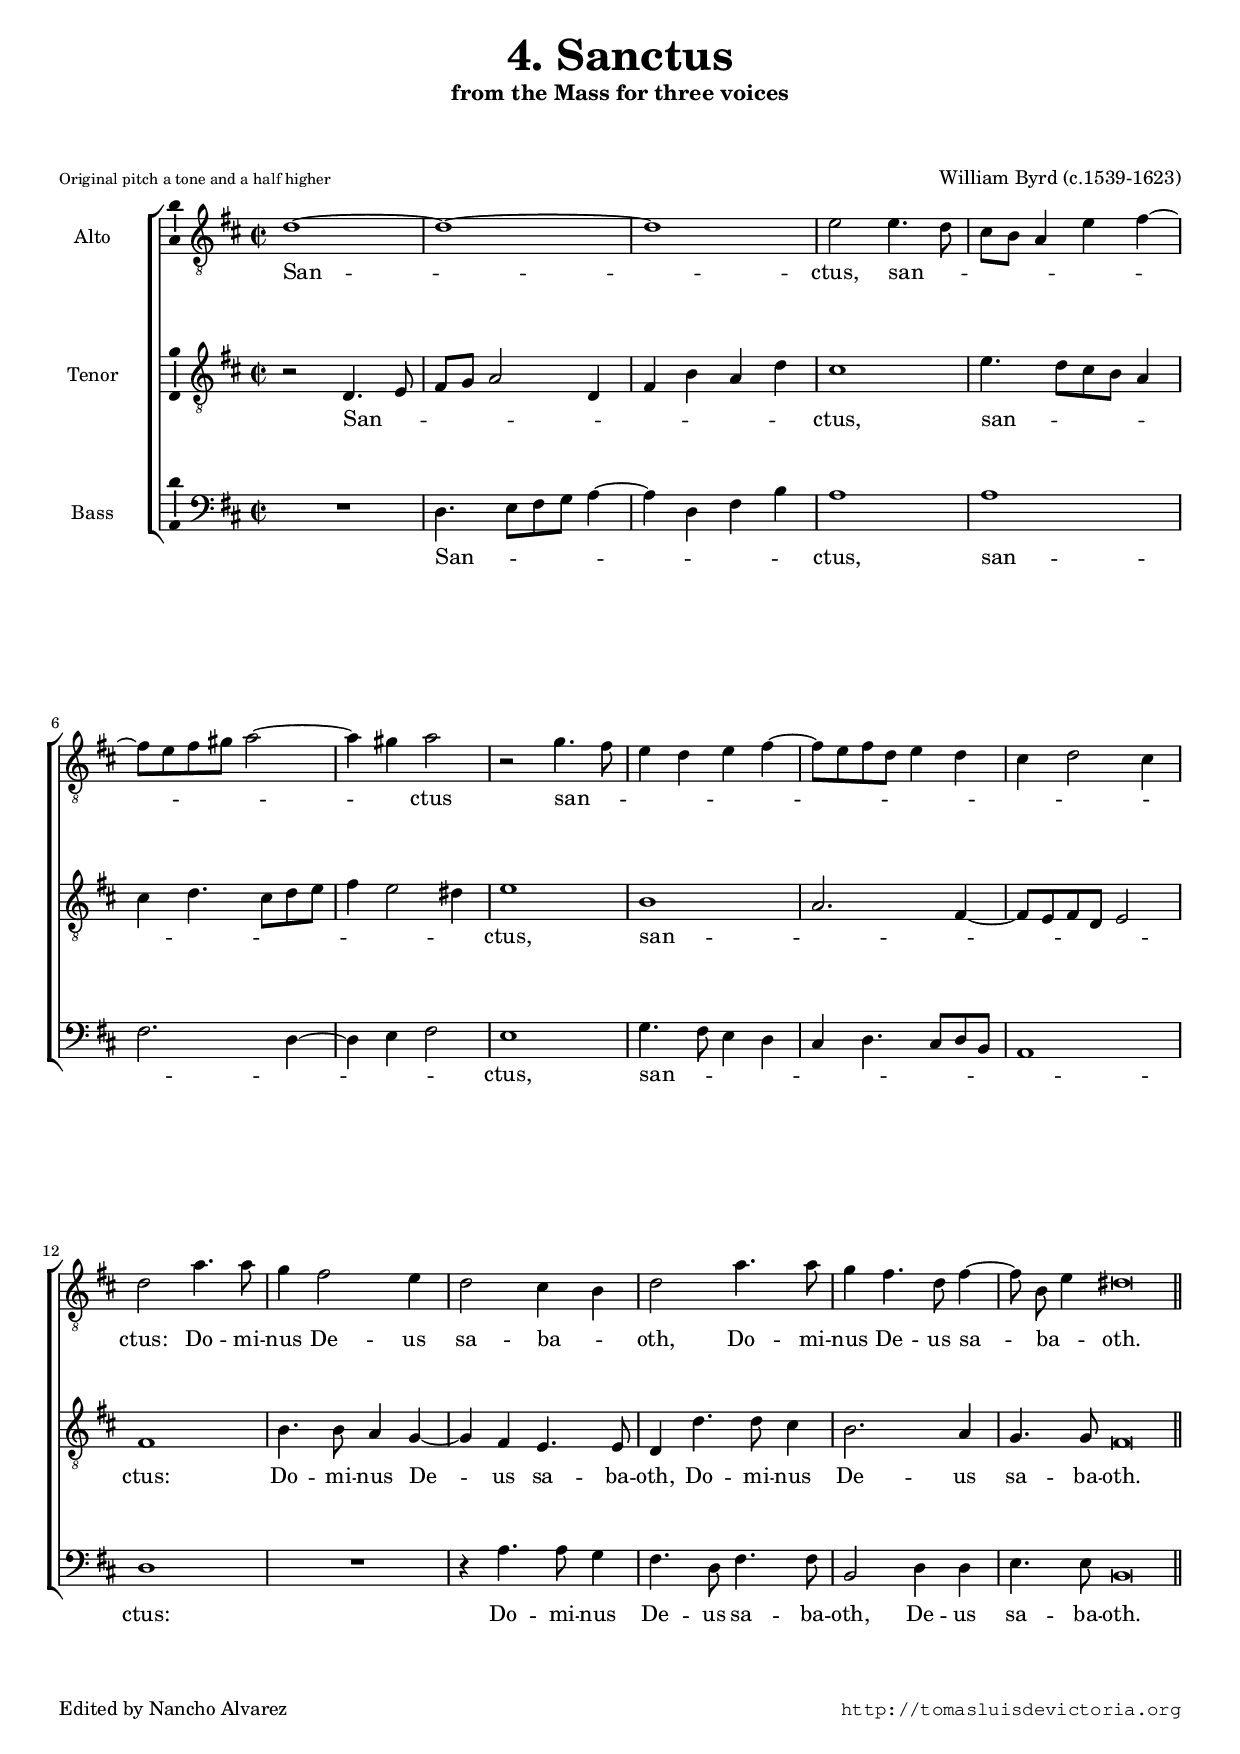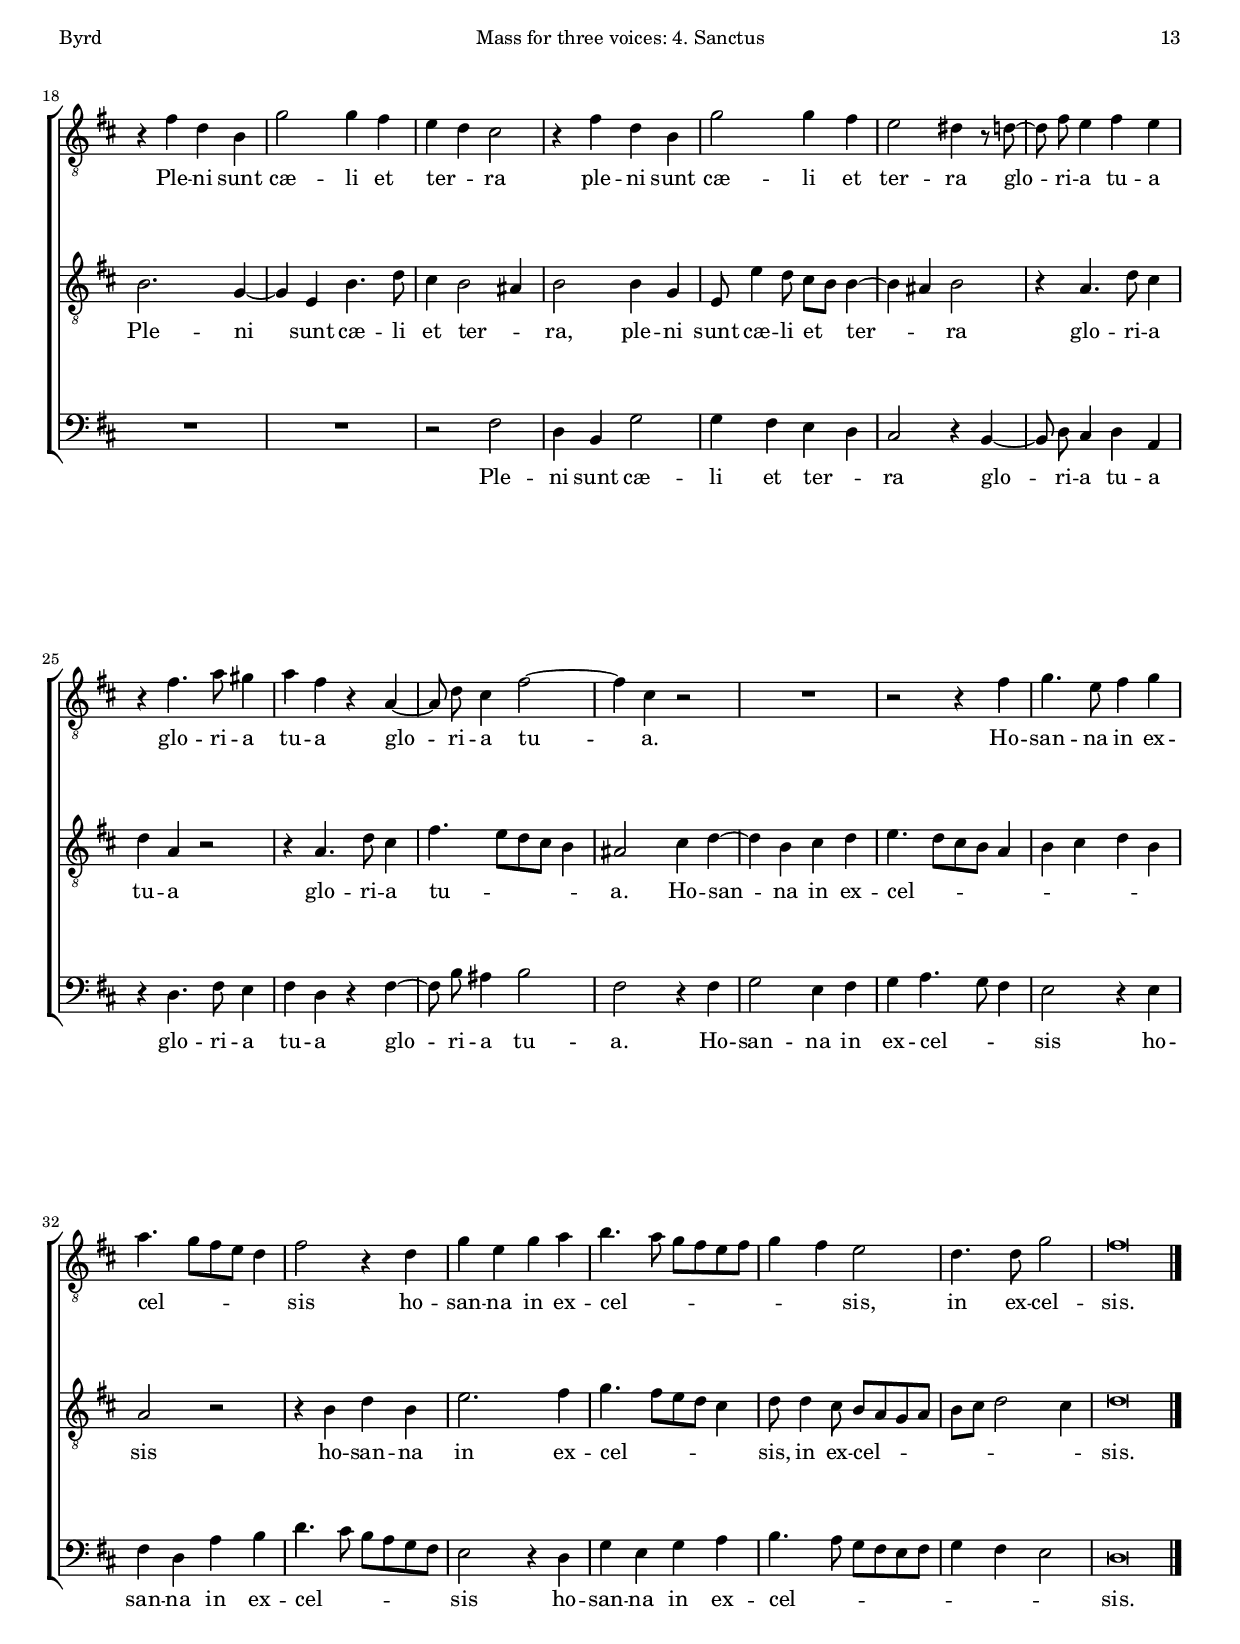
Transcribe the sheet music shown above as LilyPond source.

\version "2.18.0"

#(set-default-paper-size "a4")
#(set-global-staff-size 16.8)
#(ly:set-option 'point-and-click #f)
%mobile -s16.0 -i1.5

italicas=\override LyricText.font-shape = #'italic
rectas=\override LyricText.font-shape = #'upright
ss=\once \set suggestAccidentals = ##t
mtempo={\tempo 4 = 100}
mtempob={\tempo 4 = 50}


htitle="Mass for three voices: 4. Sanctus"
hcomposer="Byrd"

\header {
	title=\markup{\fontsize #3 "4. Sanctus"}
	subtitle="from the Mass for three voices"
	subsubtitle=\markup{\null \vspace #2 }
	composer="William Byrd (c.1539-1623)"
        pdfauthor=\composer
	%opus="(-)"
	poet=\markup{\fontsize #-2 "Original pitch a tone and a half higher"}
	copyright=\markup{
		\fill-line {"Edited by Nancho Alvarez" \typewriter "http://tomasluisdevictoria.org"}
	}
%	tagline=""
}


global={\key ees \major \time 2/2 \skip 1*17 \bar "||" \break
				\skip 1*21 \bar "|." }


altus={
	ees'1 ~ |
	ees' ~ |
	ees' |
	f'2 f'4. ees'8 |
%5
	d' c' bes4 f' g' ~ |
	g'8 f' g' a' bes'2 ~ |
	bes'4 a' bes'2 |
	r \ss aes'4. g'8 |
	f'4 ees' f' g' ~ |
%10
	g'8 f' g' ees' f'4 ees' |
	d' ees'2 d'4 |
	ees'2 bes'4. bes'8 |
	aes'4 g'2 f'4 |
	ees'2 d'4 c' |
%15
	ees'2 bes'4. bes'8 |
	aes'4 g'4. ees'8 g'4 ~ |
	\set autoBeaming=##f
	g'8 c' f'4 \mtempob e'\breve*1/4 |
	\mtempo
	r4 g' ees' c' |
	aes'2 aes'4 g' |
%20
	f' ees' d'2 |
	r4 g' ees' c' |
	aes'2 aes'4 g' |
	f'2 e'4 r8 ees' ~ |
	ees' g' f'4 g' f' |
%25
	r g'4. bes'8 a'4 |
	bes' g' r bes ~ |
	bes8 ees' d'4 g'2 ~ |
	g'4 d' r2 |
	R1*4/4 |
%30
	r2 r4 g' |
	aes'4. f'8 g'4 aes' |
	bes'4. aes'8[ g' f'] ees'4 |
	\set autoBeaming=##t
	g'2 r4 ees' |
	aes' f' aes' bes' |
%35
	c''4. bes'8 aes' g' f' g' |
	aes'4 g' f'2 |
	ees'4. ees'8 aes'2 |
	g'\breve*1/2
}

tenor={
	r2 ees4. f8 |
	g aes bes2 ees4 |
	g c' bes ees' |
	d'1 |
%5
	f'4. ees'8[ d' c'] bes4 |
	d' ees'4. d'8 ees' f' |
	g'4 f'2 e'4 |
	f'1 |
	c' |
%10
	bes2. g4 ~ |
	g8 f g ees f2 |
	g1 |
	c'4. c'8 bes4 aes ~ |
	aes g f4. f8 |
%15
	ees4 ees'4. ees'8 d'4 |
	c'2. bes4 |
	aes4. aes8 g\breve*1/4 |
	c'2. aes4 ~ |
	aes f c'4. ees'8 |
%20
	d'4 c'2 b4 |
	c'2 c'4 aes |
	f8 f'4 ees'8 d' c' c'4 ~ |
	c' b c'2 |
	r4 \ss bes4. ees'8 d'4 |
%25
	ees' bes r2 |
	r4 bes4. ees'8 d'4 |
	g'4. f'8[ ees' d'] c'4 |
	b2 d'4 ees' ~ |
	ees' c' d' ees' |
%30
	f'4. ees'8[ d' c'] bes4 |
	c' d' ees' c' |
	bes2 r |
	r4 c' ees' c' |
	f'2. g'4 |
%35
	aes'4. g'8[ f' ees'] d'4 |
	ees'8 ees'4 d'8 c' bes aes bes |
	c' d' ees'2 d'4 |
	ees'\breve*1/2
}

bassus={
	R1*4/4 |
	ees4. f8[ g aes] bes4 ~ |
	bes ees g c' |
	bes1 |
%5
	bes |
	g2. ees4 ~ |
	ees f g2 |
	f1 |
	aes4. g8 f4 ees |
%10
	d ees4. d8 ees c |
	bes,1 |
	ees |
	R1*4/4 |
	r4 bes4. bes8 aes4 |
%15
	g4. ees8 g4. g8 |
	c2 ees4 ees |
	f4. f8 c\breve*1/4 |
	R1*4/4 |
	R1*4/4 |
%20
	r2 g |
	ees4 c aes2 |
	aes4 g f ees |
	d2 r4 c ~ |
	c8 \noBeam ees d4 ees bes, |
%25
	r ees4. g8 f4 |
	g ees r g ~ |
	g8 \noBeam c' b4 c'2 |
	g r4 g |
	aes2 f4 g |
%30
	aes bes4. aes8 g4 |
	f2 r4 f |
	g ees bes c' |
	ees'4. d'8 c' bes aes g |
	f2 r4 ees |
%35
	aes f aes bes |
	c'4. bes8 aes g f g |
	aes4 g f2 |
	ees\breve*1/2
}

textoaltus=\lyricmode{
San -- ctus,
san -- _ _ _ _ _ _ _ _ _ _ _ ctus
san -- _ _ _ _ _ _ _ _ _ _ _ _ _ ctus:
Do -- mi -- nus De -- us sa -- ba -- _ oth,
Do -- mi -- nus De -- us sa -- ba -- _ oth.
Ple -- ni sunt cæ -- li et ter -- _ ra
ple -- ni sunt cæ -- li et ter -- ra
glo -- ri -- a tu -- a
glo -- ri -- a tu -- a
glo -- ri -- a tu -- a.
Ho -- san -- na in ex -- cel -- _ _ sis
ho -- san -- na in ex -- cel -- _ _ _ _ _ _ _ sis,
in ex -- cel -- sis.
}
textotenor=\lyricmode{
San -- _ _ _ _ _ _ _ _ _ ctus,
san -- _ _ _ _ _ _ _ _ _ _ _ _ ctus,
san -- _ _ _ _ _ _ ctus:
Do -- mi -- nus De -- us sa -- ba -- oth,
Do -- mi -- nus De -- us sa -- ba -- oth.
Ple -- ni sunt cæ -- li et ter -- _ ra,
ple -- ni sunt cæ -- li et _ ter -- _ ra
glo -- ri -- a tu -- a
glo -- ri -- a tu -- _ _ _ _ a.
Ho -- san -- na in ex -- cel -- _ _ _ _ _ _ _ _ sis
ho -- san -- na in ex -- cel -- _ _ _ _ sis,
in ex -- cel -- _ _ _ _ _ _ _ sis.
}
textobassus=\lyricmode{
San -- _ _ _ _ _ _ _ ctus,
san -- _ _ _ _ ctus,
san -- _ _ _ _ _ _ _ _ _ ctus:
Do -- mi -- nus De -- us sa -- ba -- oth,
De -- us sa -- ba -- oth.
Ple -- ni sunt cæ -- li et ter -- _ ra
glo -- ri -- a tu -- a
glo -- ri -- a tu -- a
glo -- ri -- a tu -- a.
Ho -- san -- na in ex -- cel -- _ _ sis
ho -- san -- na in ex -- cel -- _ _ _ _ _ sis
ho -- san -- na in ex -- cel -- _ _ _ _ _ _ _ _ sis.
}





\score {\transpose c' b{
\new ChoirStaff<<

	\new Staff <<\global
	\new Voice="v2" {
		\set Staff.instrumentName="Alto "
		\clef "G_8"
		\altus }
	\new Lyrics \lyricsto "v2" {\textoaltus }
	>>
	
	\new Staff <<\global
	\new Voice="v3" {
		\set Staff.instrumentName="Tenor "
		\clef "G_8"
		\tenor }
	\new Lyrics \lyricsto "v3" {\textotenor }
	>>

	\new Staff <<\global
	\new Voice="v4" {
		\set Staff.instrumentName="Bass "
		\clef "bass"
		\bassus }
	\new Lyrics \lyricsto "v4" {\textobassus }
	>>
	
>>

	} % transpose

\layout{ 
	\context {\Lyrics 
		\override VerticalAxisGroup.staff-affinity = #UP
		\override VerticalAxisGroup.nonstaff-relatedstaff-spacing =
			#'((basic-distance . 0) (minimum-distance . 0) (padding . 1))
		\override LyricText.font-size = #1.2
		\override LyricHyphen.minimum-distance = #0.5
	}
	\context {\Score 
		tempoHideNote = ##t
		\override BarNumber.padding = #2 
	}
	\context {\Voice 
		%melismaBusyProperties = #'()
		%autoBeaming = ##f
	}
	\context {\Staff 
                %\RemoveEmptyStaves
                %\override VerticalAxisGroup.remove-first = ##t
		\override VerticalAxisGroup.staff-staff-spacing =
			#'((basic-distance . 11) (minimum-distance . 0) (padding . 1))
		\consists Ambitus_engraver 
		\override LigatureBracket.padding = #1
	}
}

%\midi { \mtempo }

}


\paper{
	evenHeaderMarkup=\markup  \fill-line { \fromproperty #'page:page-number-string \htitle \hcomposer }
	oddHeaderMarkup= \markup  \fill-line { \on-the-fly #not-first-page \hcomposer \on-the-fly #not-first-page \htitle \on-the-fly #not-first-page \fromproperty #'page:page-number-string }
	%system-count=20
	%page-count = 8
	ragged-last-bottom = ##f
	indent=1.7\cm
	system-system-spacing =
	#'((basic-distance . 20) (minimum-distance . 0) (padding . 5))
	top-system-spacing = % header
	#'((basic-distance . 8) (minimum-distance . 0) (padding . 0))
	last-bottom-spacing = % footer
	#'((basic-distance . 12) (minimum-distance . 0) (padding . 0))
	markup-system-spacing.padding = #1.5

first-page-number=12
oddHeaderMarkup=\markup \fill-line {\hcomposer \htitle \fromproperty #'page:page-number-string }
evenHeaderMarkup=\markup \fill-line {\on-the-fly #not-first-page \fromproperty #'page:page-number-string \on-the-fly #not-first-page \htitle \on-the-fly #not-first-page \hcomposer }
}